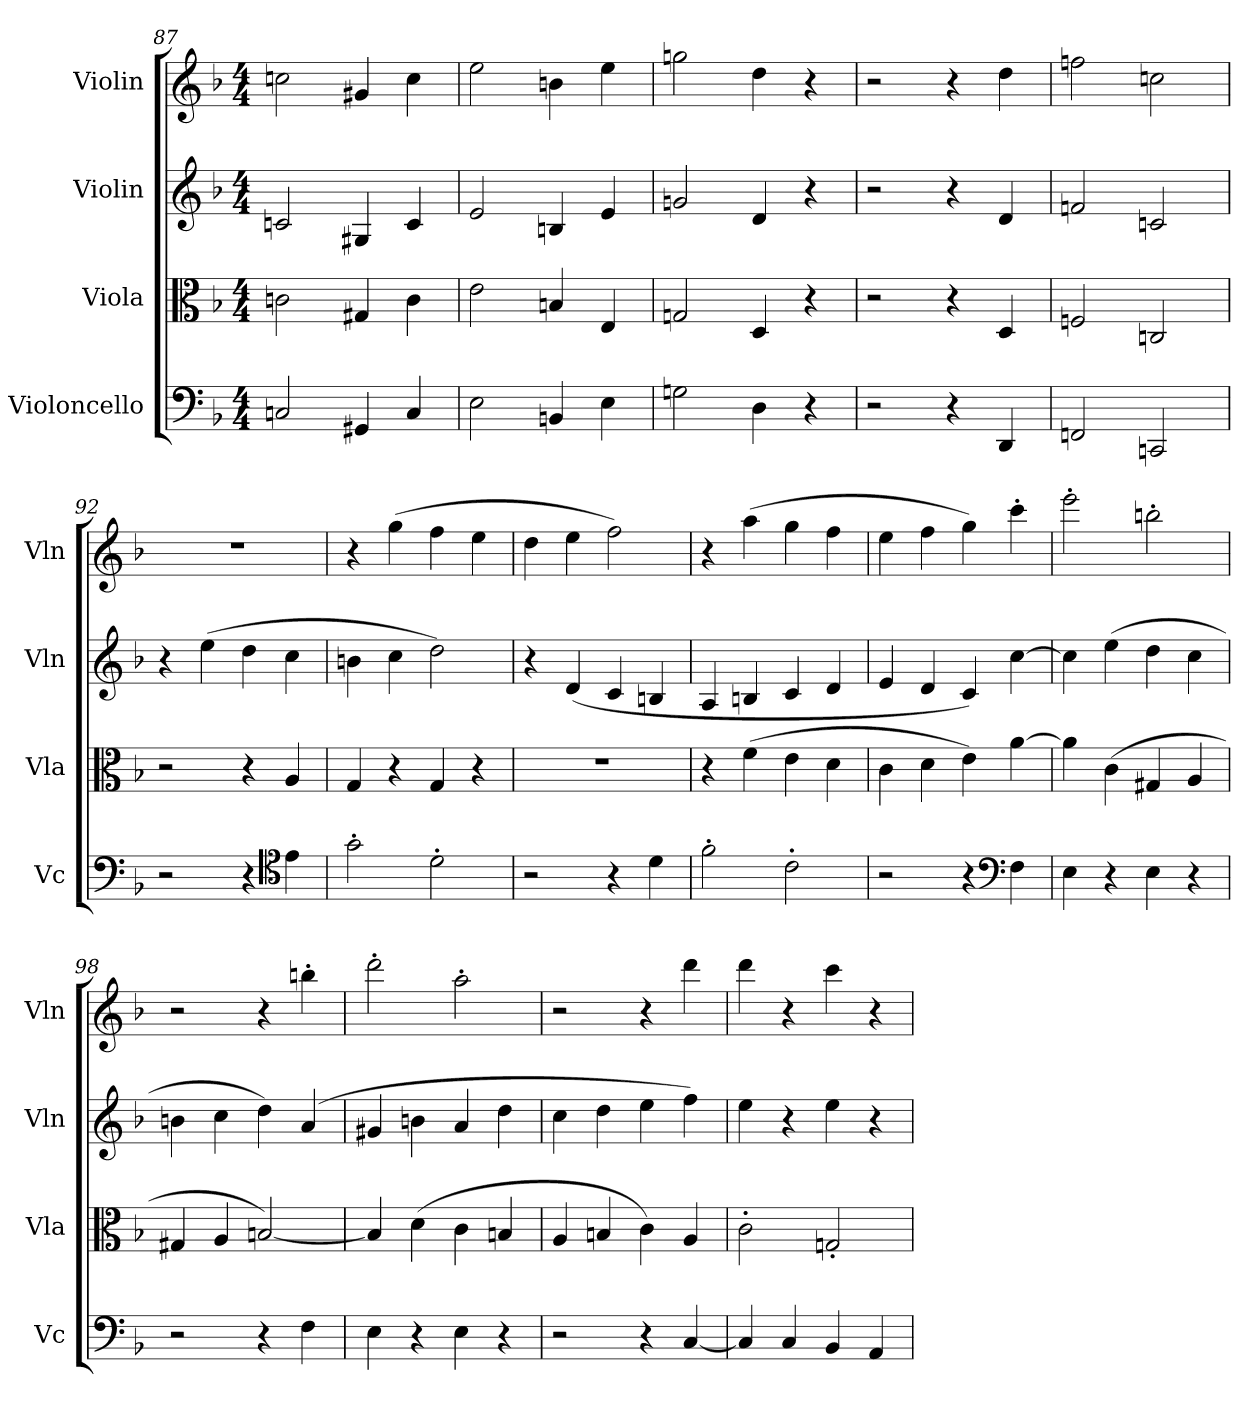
**kern	**kern	**kern	**kern
*part4	*part3	*part2	*part1
*staff4	*staff3	*staff2	*staff1
*I"Violoncello	*I"Viola	*I"Violin	*I"Violin
*I'Vc	*I'Vla	*I'Vln	*I'Vln
*clefF4	*clefC3	*clefG2	*clefG2
*k[b-]	*k[b-]	*k[b-]	*k[b-]
*M4/4	*M4/4	*M4/4	*M4/4
=87	=87	=87	=87
2Cn/	2cn\	2cn/	2ccn\
4GG#X/	4G#X/	4G#X/	4g#X/
4C/	4c\	4c/	4cc\
=88	=88	=88	=88
2E\	2e\	2e/	2ee\
4BBn/	4Bn/	4Bn/	4bn\
4E\	4E/	4e/	4ee\
=89	=89	=89	=89
2Gn\	2Gn/	2gn/	2ggn\
4D\	4D/	4d/	4dd\
4r	4r	4r	4r
=90	=90	=90	=90
2r	2r	2r	2r
4r	4r	4r	4r
4DD/	4D/	4d/	4dd\
=91	=91	=91	=91
2FFn/	2Fn/	2fn/	2ffn\
2CCn/	2Cn/	2cn/	2ccn\
=92	=92	=92	=92
2r	2r	4r	1r
.	.	(4ee\	.
4r	4r	4dd\	.
*clefC4	*	*	*
4e\	4A/	4cc\	.
=93	=93	=93	=93
2g'\	4G/	4bn\	4r
.	4r	4cc\	(4gg\
2d'\	4G/	2dd\)	4ff\
.	4r	.	4ee\
=94	=94	=94	=94
2r	1r	4r	4dd\
.	.	(4d/	4ee\
4r	.	4c/	2ff\)
4d\	.	4Bn/	.
=95	=95	=95	=95
2f'\	4r	4A/	4r
.	(4f\	4Bn/	(4aa\
2c'\	4e\	4c/	4gg\
.	4d\	4d/	4ff\
=96	=96	=96	=96
2r	4c\	4e/	4ee\
.	4d\	4d/	4ff\
4r	4e\)	4c/)	4gg\)
*clefF4	*	*	*
4F\	[4a\	[4cc\	4ccc'\
=97	=97	=97	=97
4E\	4a\]	4cc\]	2eee'\
4r	(4c\	(4ee\	.
4E\	4G#X/	4dd\	2bbn'\
4r	4A/	4cc\	.
=98	=98	=98	=98
2r	4G#X/	4bn\	2r
.	4A/	4cc\	.
4r	[2Bn/)	4dd\)	4r
4F\	.	(4a/	4bbn'\
=99	=99	=99	=99
4E\	4B/]	4g#X/	2ddd'\
4r	(4d\	4bn\	.
4E\	4c\	4a/	2aa'\
4r	4Bn/	4dd\	.
=100	=100	=100	=100
2r	4A/	4cc\	2r
.	4Bn/	4dd\	.
4r	4c\)	4ee\	4r
[4C/	4A/	4ff\)	4ddd\
=101	=101	=101	=101
4C/]	2c'\	4ee\	4ddd\
4C/	.	4r	4r
4BB-/	2Gn'/	4ee\	4ccc\
4AA/	.	4r	4r
=	=	=	=
*-	*-	*-	*-
